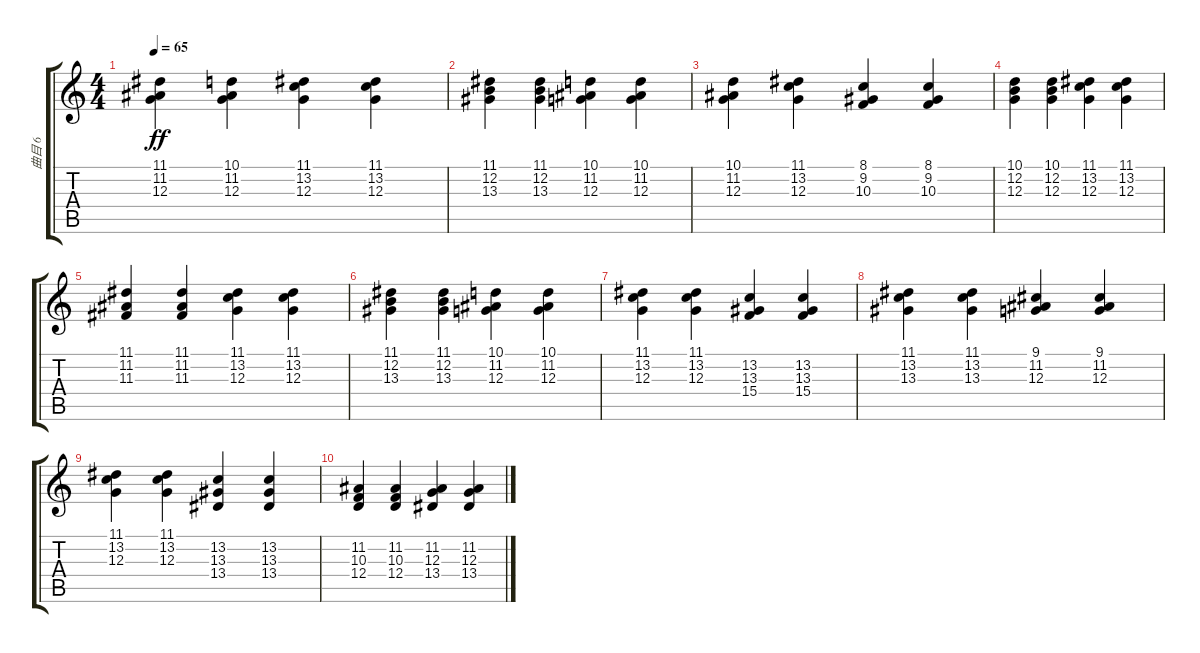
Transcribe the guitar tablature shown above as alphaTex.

\track ("曲目 6" "曲目 6") {instrument acousticgrandpiano}
\staff {score tabs}
\tuning (E4 B3 G3 D3 A2 E2) {hide}
\ts (4 4)
\tempo 65
\clef g2
\ks c
(11.1 11.2 12.3).4{dy ff instrument acousticgrandpiano} (10.1 11.2 12.3).4 (11.1 13.2 12.3).4 (11.1 13.2 12.3).4 |
(11.1 12.2 13.3).4 (11.1 12.2 13.3).4 (10.1 11.2 12.3).4 (10.1 11.2 12.3).4 |
(10.1 11.2 12.3).4 (11.1 13.2 12.3).4 (8.1 9.2 10.3).4 (8.1 9.2 10.3).4 |
(10.1 12.2 12.3).4 (10.1 12.2 12.3).4 (11.1 13.2 12.3).4 (11.1 13.2 12.3).4 |
(11.1 11.2 11.3).4 (11.1 11.2 11.3).4 (11.1 13.2 12.3).4 (11.1 13.2 12.3).4 |
(11.1 12.2 13.3).4 (11.1 12.2 13.3).4 (10.1 11.2 12.3).4 (10.1 11.2 12.3).4 |
(11.1 13.2 12.3).4 (11.1 13.2 12.3).4 (13.2 13.3 15.4).4 (13.2 13.3 15.4).4 |
(11.1 13.2 13.3).4 (11.1 13.2 13.3).4 (9.1 11.2 12.3).4 (9.1 11.2 12.3).4 |
(11.1 13.2 12.3).4 (11.1 13.2 12.3).4 (13.2 13.3 13.4).4 (13.2 13.3 13.4).4 |
(11.2 10.3 12.4).4 (11.2 10.3 12.4).4 (11.2 12.3 13.4).4 (11.2 12.3 13.4).4
